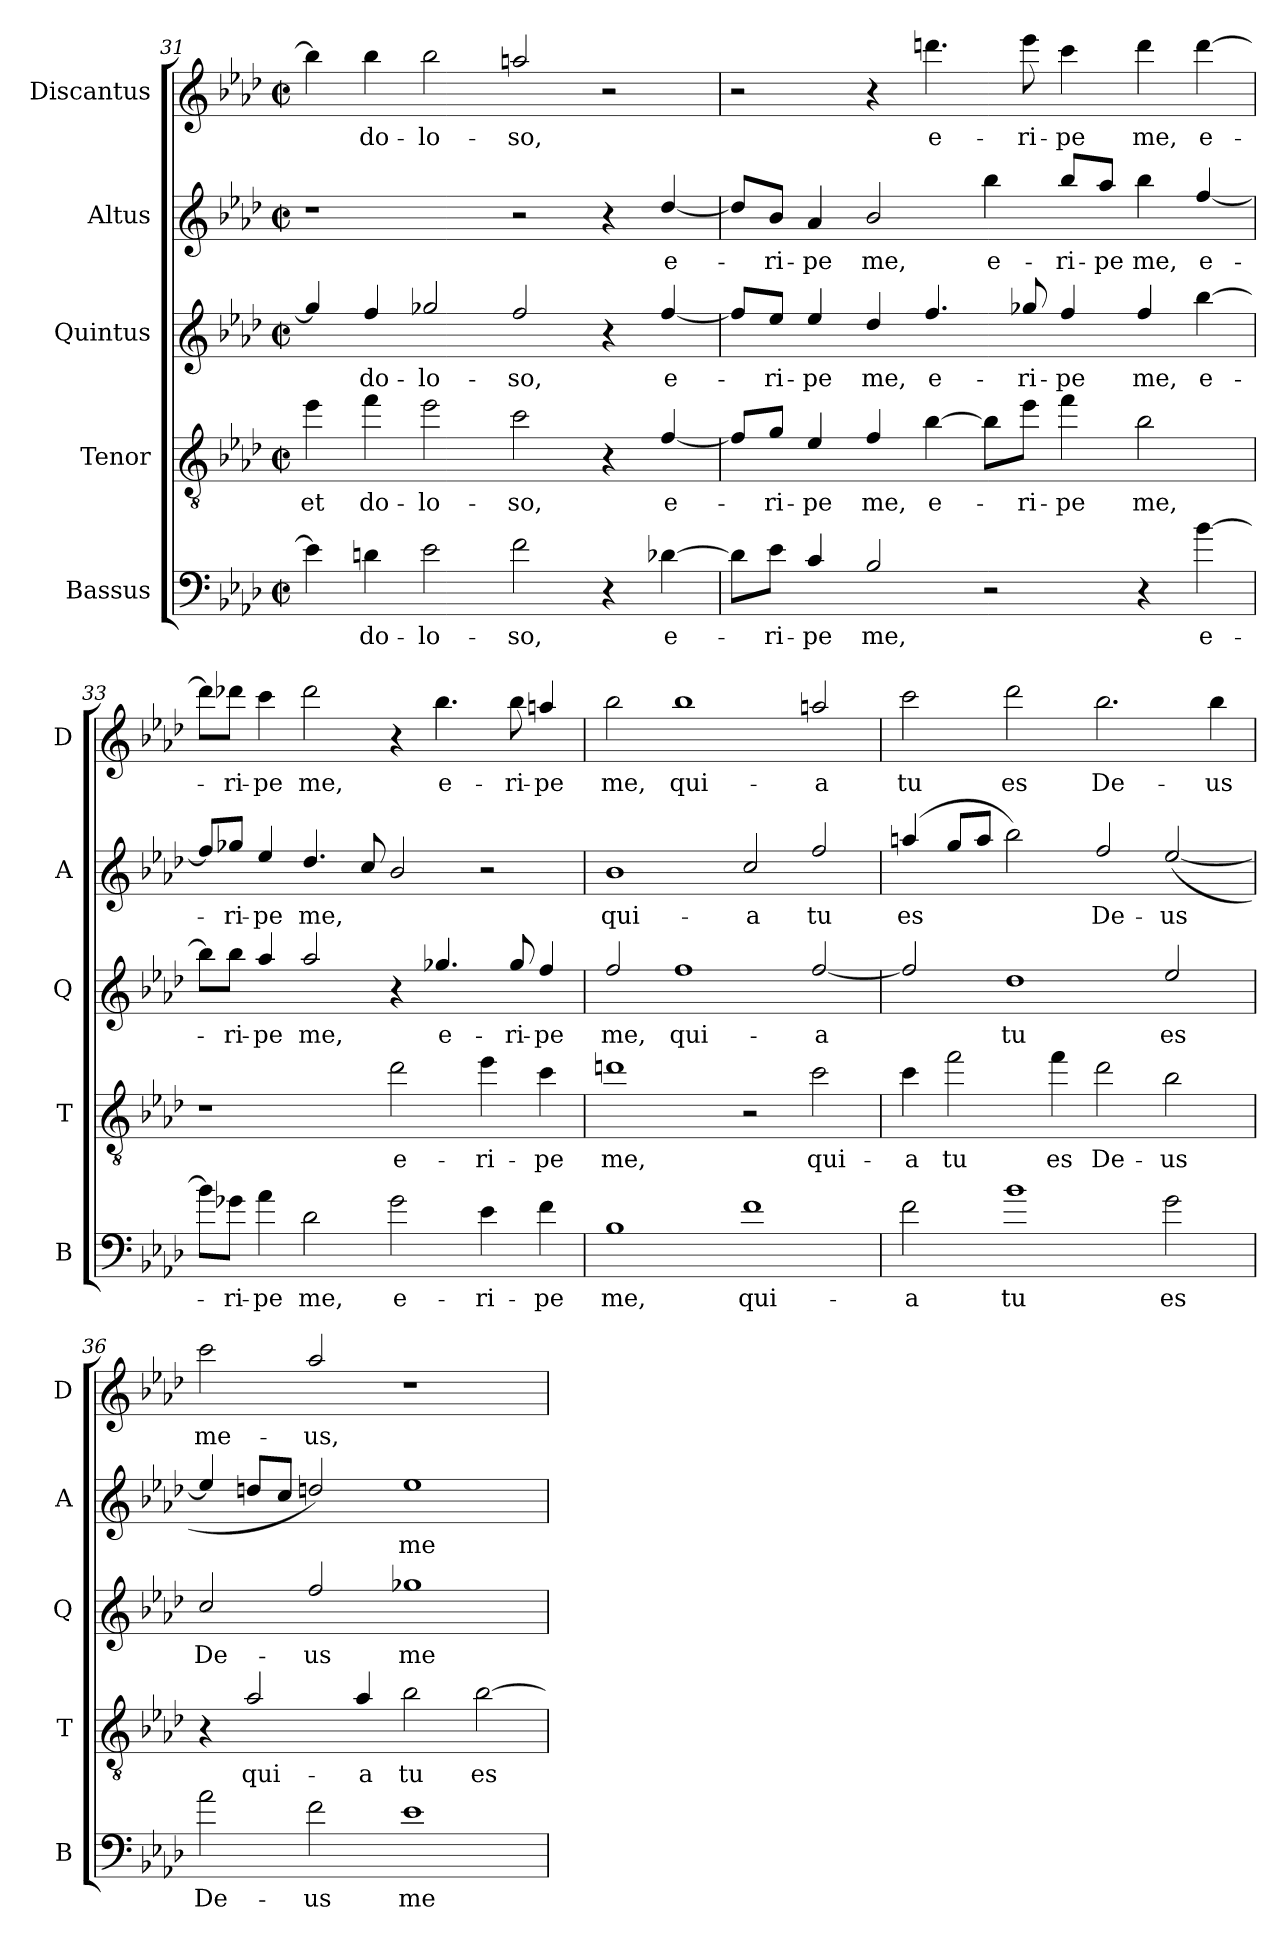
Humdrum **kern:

**kern	**text	**kern	**text	**kern	**text	**kern	**text	**kern	**text
*part5	*part5	*part4	*part4	*part3	*part3	*part2	*part2	*part1	*part1
*staff5	*staff5	*staff4	*staff4	*staff3	*staff3	*staff2	*staff2	*staff1	*staff1
*I"Bassus	*	*I"Tenor	*	*I"Quintus	*	*I"Altus	*	*I"Discantus	*
*I'B	*	*I'T	*	*I'Q	*	*I'A	*	*I'D	*
!!LO:LB:g=z
*clefF4	*	*clefGv2	*	*clefG2	*	*clefG2	*	*clefG2	*
*ITrd7c12	*	*ITrd7c12	*	*ITrd7c12	*	*ITrd7c12	*	*ITrd7c12	*
*k[b-e-a-d-]	*	*k[b-e-a-d-]	*	*k[b-e-a-d-]	*	*k[b-e-a-d-]	*	*k[b-e-a-d-]	*
*f:	*	*f:	*	*f:	*	*f:	*	*f:	*
*M2/2	*	*M2/2	*	*M2/2	*	*M2/2	*	*M2/2	*
*met(c|)	*	*met(c|)	*	*met(c|)	*	*met(c|)	*	*met(c|)	*
=31	=31	=31	=31	=31	=31	=31	=31	=31	=31
!	!	!	!LO:LY:b	!	!	!	!	!	!
4E-\]	.	4e-\	et	4g-/]	.	1r	.	4b-\]	.
!	!LO:LY:b	!	!LO:LY:b	!	!LO:LY:b	!	!	!	!LO:LY:b
4Dn\	do-	4f\	do-	4f/	do-	.	.	4b-\	do-
!	!LO:LY:b	!	!LO:LY:b	!	!LO:LY:b	!	!	!	!LO:LY:b
2E-\	-lo-	2e-\	-lo-	2g-X/	-lo-	.	.	2b-\	-lo-
!	!LO:LY:b	!	!LO:LY:b	!	!LO:LY:b	!	!	!	!LO:LY:b
2F\	-so,	2c\	-so,	2f/	-so,	2r	.	2an/	-so,
4r	.	4r	.	4r	.	4r	.	2r	.
!	!LO:LY:b	!	!LO:LY:b	!	!LO:LY:b	!	!LO:LY:b	!	!
[4D-X\	e-	[4F/	e-	[4f/	e-	[4d-/	e-	.	.
=32	=32	=32	=32	=32	=32	=32	=32	=32	=32
8D-\L]	.	8F/L]	.	8f/L]	.	8d-/L]	.	2r	.
!	!LO:LY:b	!	!LO:LY:b	!	!LO:LY:b	!	!LO:LY:b	!	!
8E-\J	-ri-	8G/J	-ri-	8e-/J	-ri-	8B-/J	-ri-	.	.
!	!LO:LY:b	!	!LO:LY:b	!	!LO:LY:b	!	!LO:LY:b	!	!
4C/	-pe	4E-/	-pe	4e-/	-pe	4A-/	-pe	.	.
!	!LO:LY:b	!	!LO:LY:b	!	!LO:LY:b	!	!LO:LY:b	!	!
2BB-/	me,	4F/	me,	4d-/	me,	2B-/	me,	4r	.
!	!	!	!LO:LY:b	!	!LO:LY:b	!	!	!	!LO:LY:b
.	.	[4B-\	e-	4.f/	e-	.	.	4.ddn\	e-
!	!	!	!	!	!	!	!LO:LY:b	!	!
2r	.	8B-\L]	.	.	.	4b-\	e-	.	.
!	!	!	!LO:LY:b	!	!LO:LY:b	!	!	!	!LO:LY:b
.	.	8e-\J	-ri-	8g-X/	-ri-	.	.	8ee-\	-ri-
!	!	!	!LO:LY:b	!	!LO:LY:b	!	!LO:LY:b	!	!LO:LY:b
.	.	4f\	-pe	4f/	-pe	8b-/L	-ri-	4cc\	-pe
!	!	!	!	!	!	!	!LO:LY:b	!	!
.	.	.	.	.	.	8a-/J	-pe	.	.
!	!	!	!LO:LY:b	!	!LO:LY:b	!	!LO:LY:b	!	!LO:LY:b
4r	.	2B-\	me,	4f/	me,	4b-\	me,	4dd\	me,
!	!LO:LY:b	!	!	!	!LO:LY:b	!	!LO:LY:b	!	!LO:LY:b
[4B-\	e-	.	.	[4b-\	e-	[4f/	e-	[4dd\	e-
=33	=33	=33	=33	=33	=33	=33	=33	=33	=33
8B-\L]	.	1r	.	8b-\L]	.	8f/L]	.	8dd\L]	.
!	!LO:LY:b	!	!	!	!LO:LY:b	!	!LO:LY:b	!	!LO:LY:b
8G-X\J	-ri-	.	.	8b-\J	-ri-	8g-X/J	-ri-	8dd-X\J	-ri-
!	!LO:LY:b	!	!	!	!LO:LY:b	!	!LO:LY:b	!	!LO:LY:b
4A-\	-pe	.	.	4a-/	-pe	4e-/	-pe	4cc\	-pe
!	!LO:LY:b	!	!	!	!LO:LY:b	!	!LO:LY:b	!	!LO:LY:b
2D-\	me,	.	.	2a-/	me,	4.d-/	me,	2dd-\	me,
.	.	.	.	.	.	8c/	.	.	.
!	!LO:LY:b	!	!LO:LY:b	!	!	!	!	!	!
2G-\	e-	2d-\	e-	4r	.	2B-/	.	4r	.
!	!	!	!	!	!LO:LY:b	!	!	!	!LO:LY:b
.	.	.	.	4.g-X/	e-	.	.	4.b-\	e-
!	!LO:LY:b	!	!LO:LY:b	!	!	!	!	!	!
4E-\	-ri-	4e-\	-ri-	.	.	2r	.	.	.
!	!	!	!	!	!LO:LY:b	!	!	!	!LO:LY:b
.	.	.	.	8g-/	-ri-	.	.	8b-\	-ri-
!	!LO:LY:b	!	!LO:LY:b	!	!LO:LY:b	!	!	!	!LO:LY:b
4F\	-pe	4c\	-pe	4f/	-pe	.	.	4an/	-pe
=34	=34	=34	=34	=34	=34	=34	=34	=34	=34
!	!LO:LY:b	!	!LO:LY:b	!	!LO:LY:b	!	!LO:LY:b	!	!LO:LY:b
1BB-	me,	1dn	me,	2f/	me,	1B-	qui-	2b-\	me,
!	!	!	!	!	!LO:LY:b	!	!	!	!LO:LY:b
.	.	.	.	1f	qui-	.	.	1b-	qui-
!	!LO:LY:b	!	!	!	!	!	!LO:LY:b	!	!
1F	qui-	2r	.	.	.	2c/	-a	.	.
!	!	!	!LO:LY:b	!	!LO:LY:b	!	!LO:LY:b	!	!LO:LY:b
.	.	2c\	qui-	[2f/	-a	2f/	tu	2an/	-a
=35	=35	=35	=35	=35	=35	=35	=35	=35	=35
!	!LO:LY:b	!	!LO:LY:b	!	!	!	!LO:LY:b	!	!LO:LY:b
2F\	-a	4c\	-a	2f/]	.	(4an/	es	2cc\	tu
!	!	!	!LO:LY:b	!	!	!	!	!	!
.	.	2f\	tu	.	.	8g/L	.	.	.
.	.	.	.	.	.	8a/J	.	.	.
!	!LO:LY:b	!	!	!	!LO:LY:b	!	!	!	!LO:LY:b
1B-	tu	.	.	1d-	tu	2b-\)	.	2dd-\	es
!	!	!	!LO:LY:b	!	!	!	!	!	!
.	.	4f\	es	.	.	.	.	.	.
!	!	!	!LO:LY:b	!	!	!	!LO:LY:b	!	!LO:LY:b
.	.	2d-\	De-	.	.	2f/	De-	2.b-\	De-
!	!LO:LY:b	!	!LO:LY:b	!	!LO:LY:b	!	!LO:LY:b	!	!
2G\	es	2B-\	-us	2e-/	es	(<[2e-/	-us	.	.
!	!	!	!	!	!	!	!	!	!LO:LY:b
.	.	.	.	.	.	.	.	4b-\	-us
!!LO:LB:g=z
=36	=36	=36	=36	=36	=36	=36	=36	=36	=36
!	!LO:LY:b	!	!	!	!LO:LY:b	!	!	!	!LO:LY:b
2A-\	De-	4r	.	2c/	De-	4e-/]	.	2cc\	me-
!	!	!	!LO:LY:b	!	!	!	!	!	!
.	.	2A-/	qui-	.	.	8dn/L	.	.	.
.	.	.	.	.	.	8c/J	.	.	.
!	!LO:LY:b	!	!	!	!LO:LY:b	!	!	!	!LO:LY:b
2F\	-us	.	.	2f/	-us	2dn/)	.	2a-/	-us,
!	!	!	!LO:LY:b	!	!	!	!	!	!
.	.	4A-/	-a	.	.	.	.	.	.
!	!LO:LY:b	!	!LO:LY:b	!	!LO:LY:b	!	!LO:LY:b	!	!
1E-	me-	2B-\	tu	1g-X	me-	1e-	me-	1r	.
!	!	!	!LO:LY:b	!	!	!	!	!	!
.	.	[2B-\	es	.	.	.	.	.	.
=	=	=	=	=	=	=	=	=	=
*-	*-	*-	*-	*-	*-	*-	*-	*-	*-
